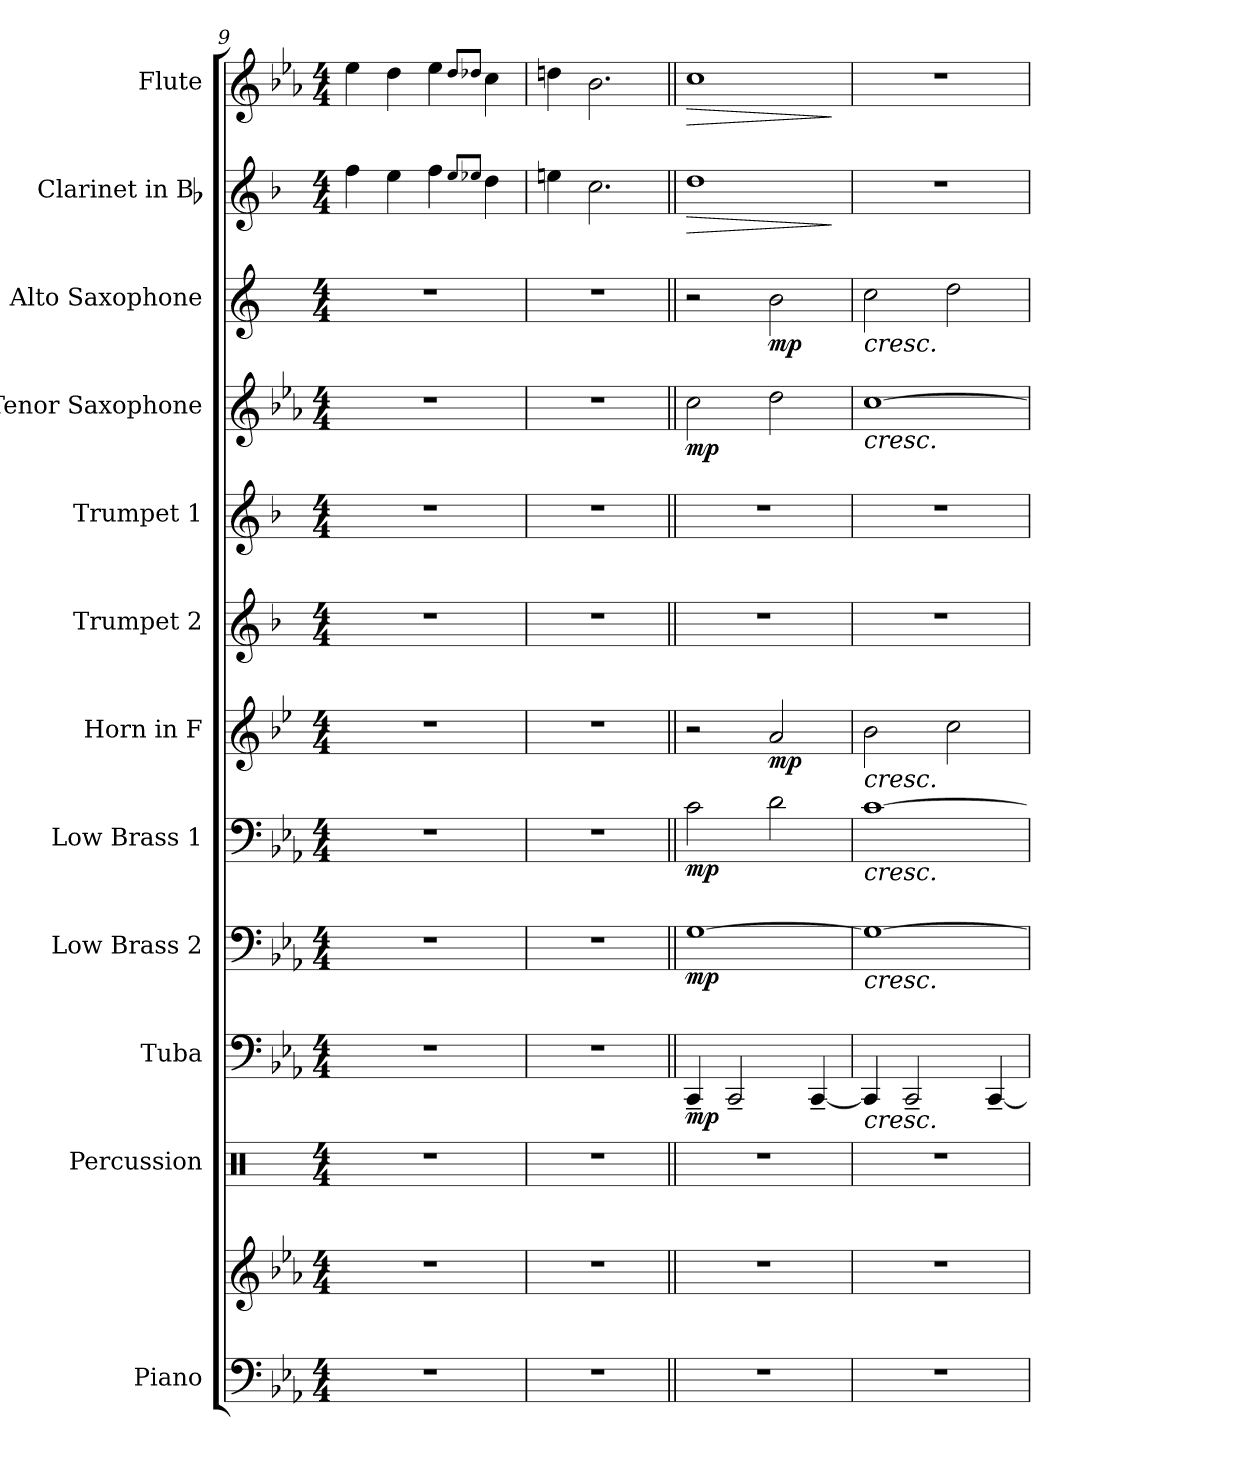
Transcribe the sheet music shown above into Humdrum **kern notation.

**kern	**kern	**kern	**kern	**dynam	**kern	**dynam	**kern	**dynam	**kern	**dynam	**kern	**kern	**kern	**dynam	**kern	**dynam	**kern	**dynam	**kern	**dynam
*part12	*part12	*part11	*part10	*part10	*part9	*part9	*part8	*part8	*part7	*part7	*part6	*part5	*part4	*part4	*part3	*part3	*part2	*part2	*part1	*part1
*staff13	*staff12	*staff11	*staff10	*staff10	*staff9	*staff9	*staff8	*staff8	*staff7	*staff7	*staff6	*staff5	*staff4	*staff4	*staff3	*staff3	*staff2	*staff2	*staff1	*staff1
*I"Piano	*	*I"Percussion	*I"Tuba	*	*I"Low Brass 2	*	*I"Low Brass 1	*	*I"Horn in F	*	*I"Trumpet 2	*I"Trumpet 1	*I"Tenor Saxophone	*	*I"Alto Saxophone	*	*I"Clarinet in Bb	*	*I"Flute	*
*I'Pno.	*	*I'Perc.	*I'Tba.	*	*I'LB 2	*	*I'LB 1	*	*I'Hn.	*	*I'Tpt.	*I'Tpt.	*I'Ten. Sax.	*	*I'Alto Sax.	*	*I'Cl.	*	*I'Fl.	*
*clefF4	*clefG2	*clefX	*clefF4	*	*clefF4	*	*clefF4	*	*clefG2	*	*clefG2	*clefG2	*clefG2	*	*clefG2	*	*clefG2	*	*clefG2	*
*	*	*	*	*	*	*	*	*	*ITrd4c7	*	*ITrd1c2	*ITrd1c2	*ITrd8c14	*	*ITrd5c9	*	*ITrd1c2	*	*	*
*k[b-e-a-]	*k[b-e-a-]	*k[]	*k[b-e-a-]	*	*k[b-e-a-]	*	*k[b-e-a-]	*	*k[b-e-a-]	*	*k[b-e-a-]	*k[b-e-a-]	*k[b-e-a-]	*	*k[b-e-a-]	*	*k[b-e-a-]	*	*k[b-e-a-]	*
*E-:	*E-:	*C:	*E-:	*	*E-:	*	*E-:	*	*E-:	*	*E-:	*E-:	*E-:	*	*E-:	*	*E-:	*	*E-:	*
*M4/4	*M4/4	*M4/4	*M4/4	*	*M4/4	*	*M4/4	*	*M4/4	*	*M4/4	*M4/4	*M4/4	*	*M4/4	*	*M4/4	*	*M4/4	*
=9	=9	=9	=9	=9	=9	=9	=9	=9	=9	=9	=9	=9	=9	=9	=9	=9	=9	=9	=9	=9
1r	1r	1r	1r	.	1r	.	1r	.	1r	.	1r	1r	1r	.	1r	.	4ee-i\	.	4ee-i\	.
.	.	.	.	.	.	.	.	.	.	.	.	.	.	.	.	.	4ddi\	.	4ddi\	.
.	.	.	.	.	.	.	.	.	.	.	.	.	.	.	.	.	4ee-i\	.	4ee-i\	.
.	.	.	.	.	.	.	.	.	.	.	.	.	.	.	.	.	8qddi/L	.	8qddi/L	.
.	.	.	.	.	.	.	.	.	.	.	.	.	.	.	.	.	8qdd-Xi/J	.	8qdd-Xi/J	.
.	.	.	.	.	.	.	.	.	.	.	.	.	.	.	.	.	4cci\	.	4cci\	.
=10	=10	=10	=10	=10	=10	=10	=10	=10	=10	=10	=10	=10	=10	=10	=10	=10	=10	=10	=10	=10
1r	1r	1r	1r	.	1r	.	1r	.	1r	.	1r	1r	1r	.	1r	.	4ddni\	.	4ddni\	.
.	.	.	.	.	.	.	.	.	.	.	.	.	.	.	.	.	2.b-i\	.	2.b-i\	.
=11||	=11||	=11||	=11||	=11||	=11||	=11||	=11||	=11||	=11||	=11||	=11||	=11||	=11||	=11||	=11||	=11||	=11||	=11||	=11||	=11||
!!LO:REH:place=s1:B:color=#000000:enc=box:fs=10.5701:t=11
*	*MM160	*	*	*	*	*	*	*	*	*	*	*	*	*	*	*	*	*	*MM160	*
!	!	!	!	!	!	!	!	!	!	!	!	!	!	!	!	!	!	!LO:HP:b	!	!LO:HP:b
1r	1r	1r	4CC~i/	mp	[1Gi	mp	2ci\	mp	2r	.	1r	1r	2ci\	mp	2r	.	1cci	>	1cci	>
.	.	.	2CC~i/	.	.	.	.	.	.	.	.	.	.	.	.	.	.	.	.	.
.	.	.	.	.	.	.	2di\	.	2di/	mp	.	.	2di\	.	2di\	mp	.	.	.	.
.	.	.	[4CC~i/	.	.	.	.	.	.	.	.	.	.	.	.	.	.	.	.	.
.	.	.	.	.	.	.	.	.	.	.	.	.	.	.	.	.	.	]	.	]
=12	=12	=12	=12	=12	=12	=12	=12	=12	=12	=12	=12	=12	=12	=12	=12	=12	=12	=12	=12	=12
!	!	!	!	!	!	!	!	!	!	!	!	!	!	!	!LO:TX:b:i:t=cresc.	!	!	!	!	!
!	!	!	!	!	!	!	!	!	!	!	!	!	!LO:TX:b:i:t=cresc.	!	!	!	!	!	!	!
!	!	!	!	!	!	!	!	!	!LO:TX:b:i:t=cresc.	!	!	!	!	!	!	!	!	!	!	!
!	!	!	!	!	!	!	!LO:TX:b:i:t=cresc.	!	!	!	!	!	!	!	!	!	!	!	!	!
!	!	!	!	!	!LO:TX:b:i:t=cresc.	!	!	!	!	!	!	!	!	!	!	!	!	!	!	!
!	!	!	!LO:TX:b:i:t=cresc.	!	!	!	!	!	!	!	!	!	!	!	!	!	!	!	!	!
1r	1r	1r	4CCi/]	.	1Gi_	.	[1ci	.	2e-i\	.	1r	1r	[1ci	.	2e-i\	.	1r	.	1r	.
.	.	.	2CC~i/	.	.	.	.	.	.	.	.	.	.	.	.	.	.	.	.	.
.	.	.	.	.	.	.	.	.	2fi\	.	.	.	.	.	2fi\	.	.	.	.	.
.	.	.	[4CC~i/	.	.	.	.	.	.	.	.	.	.	.	.	.	.	.	.	.
=	=	=	=	=	=	=	=	=	=	=	=	=	=	=	=	=	=	=	=	=
*-	*-	*-	*-	*-	*-	*-	*-	*-	*-	*-	*-	*-	*-	*-	*-	*-	*-	*-	*-	*-
